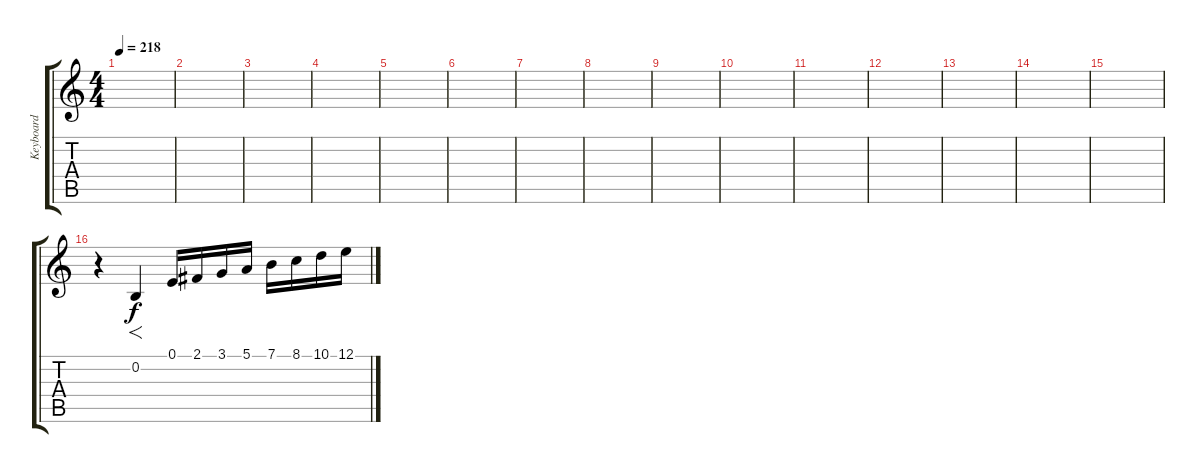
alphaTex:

\track ("Keyboard" "Keyboard") {instrument stringensemble1}
\staff {score tabs}
\tuning (E4 B3 G3 D3 A2 E2) {hide}
\ts (4 4)
\tempo 218
\clef g2
\ks c
|
|
|
|
|
|
|
|
|
|
|
|
|
|
|
r.4 0.2.4{f} 0.1.16 2.1.16 3.1.16 5.1.16 7.1.16 8.1.16 10.1.16 12.1.16
